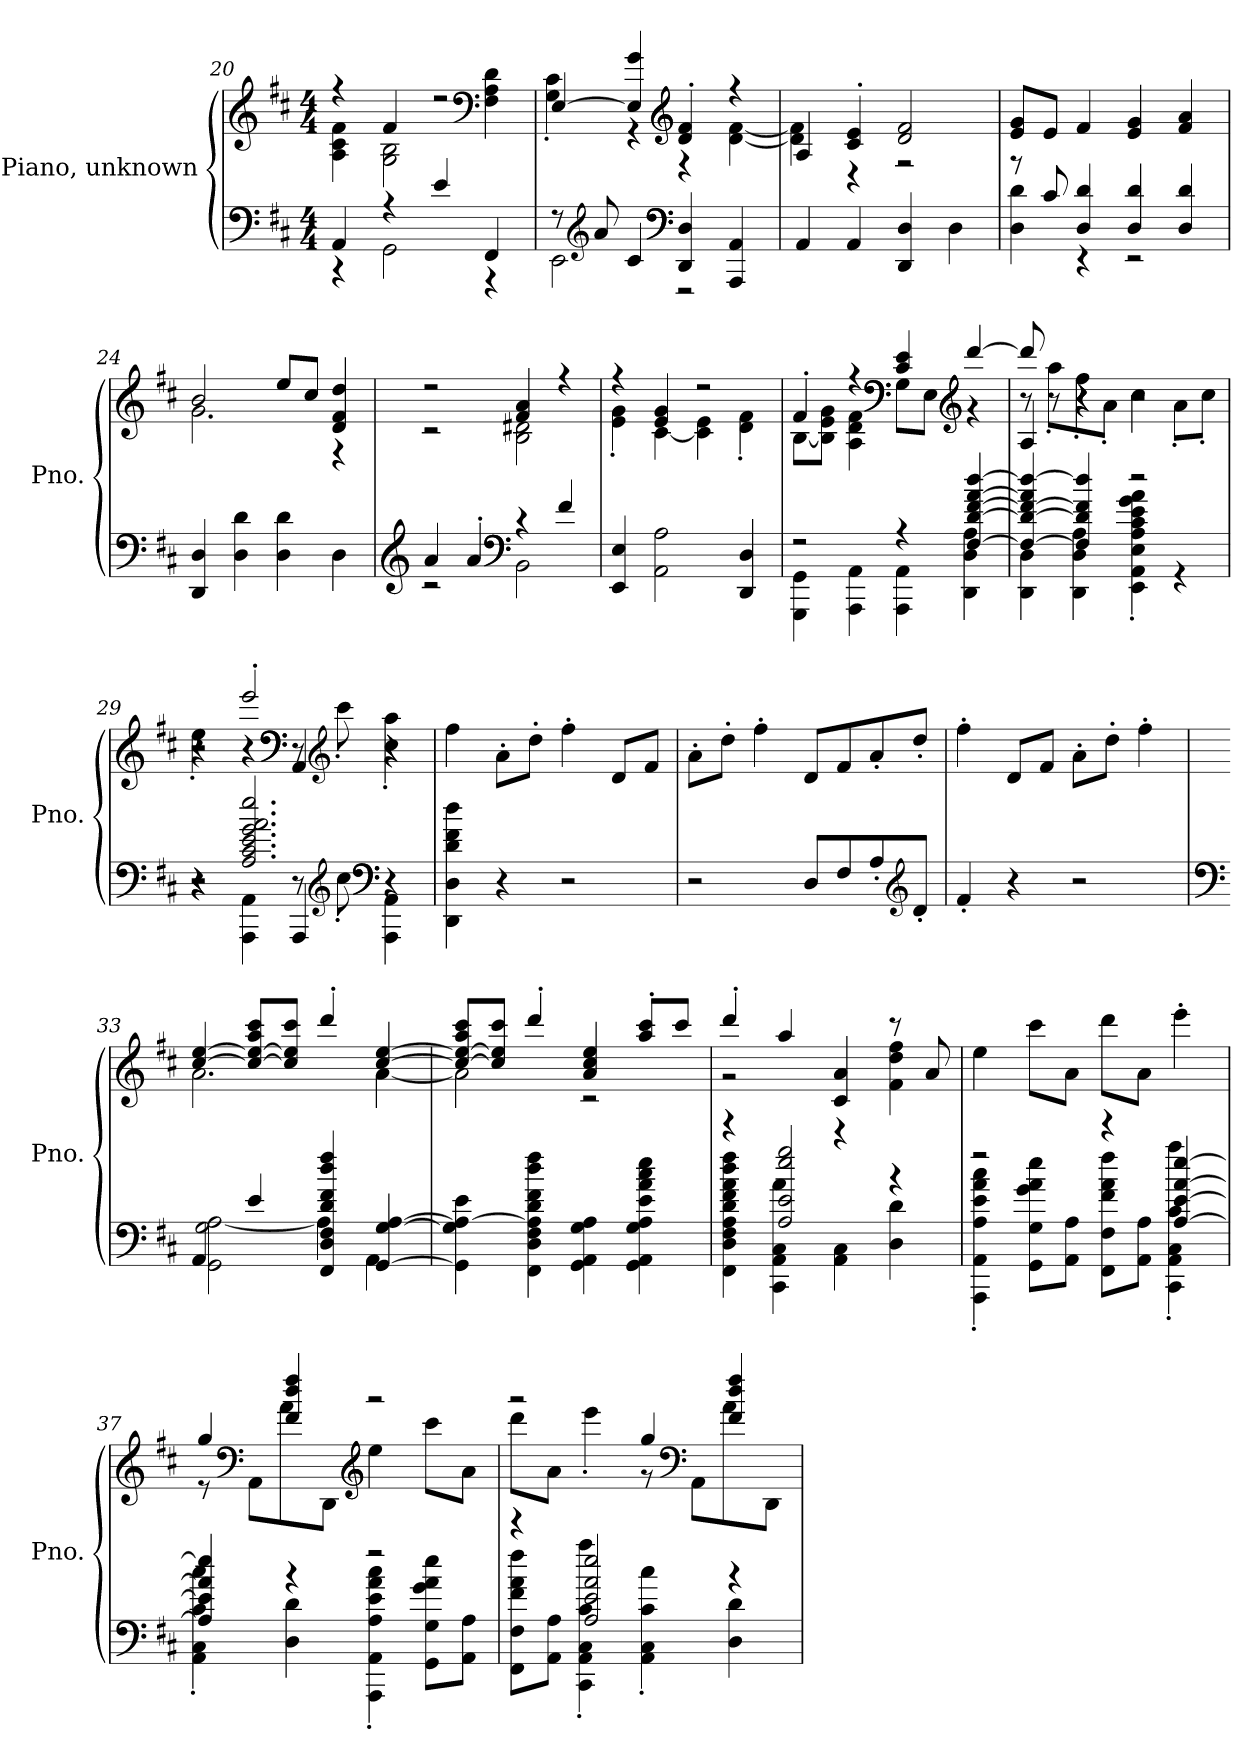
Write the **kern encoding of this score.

**kern	**kern
*part1	*part1
*staff2	*staff1
*I"Piano, unknown	*
*I'Pno.	*
*clefF4	*clefG2
*k[f#c#]	*k[f#c#]
*M4/4	*M4/4
=20	=20
*^	*^
4AA/	4r	4r	4A\ 4c#\ 4f#\
4r	2GG\	4f#/	2G\ 2B\
4e/	.	2r	.
*	*	*clefF4	*
4FF#/	4r	.	4F#\ 4A\ 4d\
=21	=21	=21	=21
8r	2EE\	[4E/	4G\' 4c#\'
*clefG2	*	*	*
8a/	.	.	.
4c#/	.	4E/] 4g/	4r
*clefF4	*	*clefG2	*
4DD/ 4D/	2r	4d/' 4f#/'	4r
4AAA/ 4AA/	.	4r	[4d\ [4f#\
*v	*v	*	*
=22	=22	=22
4AA/	4A/	4d\] 4f#\]
4AA/	4c#/' 4e/'	4r
4DD/ 4D/	2d/ 2f#/	2r
4D\	.	.
*	*v	*v
=23	=23
*^	*
8r	4D\ 4d\	8e/ 8g/L
8c#/	.	8e/J
4D/ 4d/	4r	4f#/
4D/ 4d/	2r	4e/ 4g/
4D/ 4d/	.	4f#/ 4a/
*v	*v	*
!!LO:LB:g=z
=24	=24
*	*^
4DD/ 4D/	2b/	2.g\
4D\ 4d\	.	.
4D\ 4d\	8ee/L	.
.	8cc#/J	.
4D\	4d/ 4f#/ 4dd/	4r
=25	=25	=25
*clefG2	*	*
*^	*	*
4a/	2r	2r	2r
4a'/	.	.	.
*clefF4	*	*	*
4r	2BB\	4f#/ 4a/	2B\ 2d#X\
4f#/	.	4r	.
*v	*v	*	*
=26	=26	=26
4EE/ 4E/	4r	4e\' 4g\'
2AA\ 2A\	4e/ 4g/	[4c#\
.	2r	4c#\] 4e\
4DD/ 4D/	.	4d\' 4f#\'
=27	=27	=27
*^	*	*
2r	4GGG\ 4GG\	4f#'/	[8B\L
.	.	.	8B\] 8e\ 8g\J
.	4AAA\ 4AA\	4r	4A\ 4d\ 4f#\
*	*	*clefF4	*
4r	4AAA\ 4AA\	4c#/ 4e/	8G\L
.	.	.	8E\J
*	*	*clefG2	*
[4F#/ [4d/ [4f#/ [4a/ [4dd/	4DD\ 4D\ 4A\	[4ddd/	4r
=28	=28	=28	=28
*	*	*	*^
4F#/_ 4d/_ 4f#/_ 4a/] 4dd/_	4DD\ 4D\	8ddd/]	8r	4A/
.	.	8r	8aa'\L	.
4F#/] 4d/] 4f#/] 4dd/]	4DD\ 4D\ 4A\	4r	8ff#'\	4r
.	.	.	8a'\J	.
2r	4EE\' 4AA\' 4E\' 4A\' 4c#\' 4e\' 4g\' 4a\'	2r	4cc#\	2r
.	4r	.	8a'\L	.
.	.	.	8cc#'\J	.
!!LO:LB:g=z	!!	!!
=29	=29	=29	=29	=29
*	*^	*	*	*
4r	4r	2r	4r	4ee'\	2r
2.A/ 2.c#/ 2.e/ 2.g/ 2.a/ 2.ee/	4AAA\ 4AA\	.	2eee'/	4r	.
*	*	*	*clefF4	*	*
.	8r	4AAA/	.	8r	4AA/
*clefG2	*	*	*clefG2	*	*
.	8cc#'\	.	.	8ccc#'\	.
*clefF4	*	*	*	*	*
.	4AAA\ 4AA\	4r	4r	4cc#\' 4aa\'	4r
*v	*v	*v	*	*	*
*	*v	*v	*v
=30	=30
4DD\ 4D\ 4d\ 4f#\ 4dd\	4ff#\
4r	8a'\L
.	8dd'\J
2r	4ff#'\
.	8d/L
.	8f#/J
=31	=31
2r	8a'\L
.	8dd'\J
.	4ff#'\
8D/L	8d/L
8F#/	8f#/
8A'/	8a'/
*clefG2	*
8d'/J	8dd'/J
=32	=32
4f#'/	4ff#'\
4r	8d/L
.	8f#/J
2r	8a'\L
.	8dd'\J
.	4ff#'\
!!LO:LB:g=z
=33	=33
*clefF4	*
*^	*^
4AA/	2GG\ 2G\ [2A\	[4cc#/ [4ee/	2.a\
4e/	.	8cc#/_ 8ee/_ 8aa/ 8ccc#/L	.
.	.	8cc#/] 8ee/] 8ccc#/J	.
4FF#/ 4D/ 4F#/ 4d/ 4f#/ 4dd/ 4ff#/	4A\]	4ddd'/	.
[4GG/ [4G/ [4A/	4AA\	[4cc#/ [4ee/	[4a\
*v	*v	*	*
=34	=34	=34
4GG\] 4G\] 4A\_ 4e\	8cc#/_ 8ee/_ 8aa/ 8ccc#/L	2a\]
.	8cc#/] 8ee/] 8ccc#/J	.
4FF#\ 4D\ 4F#\ 4A\] 4d\ 4f#\ 4dd\ 4ff#\	4ddd'/	.
4GG\ 4AA\ 4G\ 4A\	4a/ 4cc#/ 4ee/	2r
4GG\ 4AA\ 4G\ 4A\ 4e\ 4a\ 4cc#\ 4ee\	8aa/' 8ccc#/'L	.
.	8ccc#/J	.
=35	=35	=35
*^	*	*
4r	4FF#\ 4D\ 4F#\ 4A\ 4d\ 4f#\ 4a\ 4dd\ 4ff#\	4ddd'/	2r
2A/ 2e/ 2ee/ 2gg/	4CC#\ 4AA\ 4C#\ 4a\	4aa/	.
.	4AA\ 4C#\	4c#/ 4a/	4r
4r	4D\ 4d\	8r	4f#\ 4dd\ 4ff#\
.	.	8a/	.
*	*	*v	*v
=36	=36	=36
2r	4AAA\' 4AA\' 4A\' 4e\' 4a\' 4cc#\'	4ee\
.	8GG\ 8G\ 8g\ 8a\ 8ee\L	8ccc#\L
.	8AA\ 8A\J	8a\J
4r	8FF#\ 8F#\ 8f#\ 8a\ 8ff#\L	8ddd\L
.	8AA\ 8A\J	8a\J
[4A/ [4e/ [4a/ [4ee/	4CC#\' 4AA\' 4C#\' 4c#\' 4aa\'	4eee'\
!!LO:LB:g=z
=37	=37	=37
*	*	*^
4A/] 4e/] 4a/] 4ee/]	4AA\' 4C#\' 4c#\' 4cc#\'	4gg/	8r
*	*	*clefF4	*
.	.	.	8AA\L
4r	4D\ 4d\	4f#/ 4dd/ 4ff#/	8a\
.	.	.	8DD\J
*	*	*clefG2	*
2r	4AAA\' 4AA\' 4A\' 4e\' 4a\' 4cc#\'	2r	4ee\
.	8GG\ 8G\ 8g\ 8a\ 8ee\L	.	8ccc#\L
.	8AA\ 8A\J	.	8a\J
=38	=38	=38	=38
4r	8FF#\ 8F#\ 8f#\ 8a\ 8ff#\L	2r	8ddd\L
.	8AA\ 8A\J	.	8a\J
2A/ 2e/ 2a/ 2ee/	4CC#\' 4AA\' 4C#\' 4c#\' 4aa\'	.	4eee'\
.	4AA\' 4C#\' 4c#\' 4cc#\'	4gg/	8r
*	*	*clefF4	*
.	.	.	8AA\L
4r	4D\ 4d\	4f#/ 4dd/ 4ff#/	8a\
.	.	.	8DD\J
*v	*v	*	*
*	*v	*v
=	=
*-	*-
